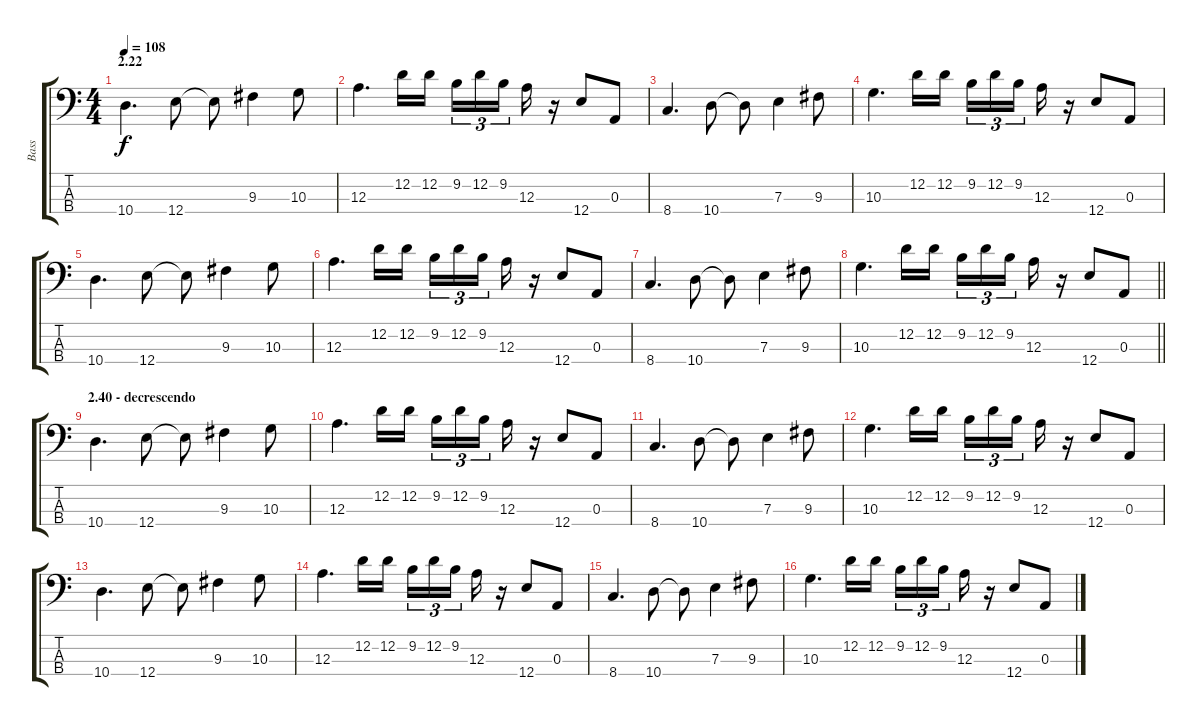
\track ("Bass" "Bass") {instrument electricbasspick}
\staff {score tabs}
\tuning (G2 D2 A1 E1) {hide}
\ts (4 4)
\section ("" "2.22")
\tempo 108
\clef f4
\ks c
10.4.4{d dy f} 12.4.8 12.4{t}.8 9.3.4 10.3.8 |
12.3.4{d} 12.2.16 12.2.16 9.2.16{tu (3 2)} 12.2.16{tu (3 2)} 9.2.16{tu (3 2) beam splitsecondary} 12.3.16 r.16 12.4.8 0.3.8 |
8.4.4{d} 10.4.8 10.4{t}.8 7.3.4 9.3.8 |
10.3.4{d} 12.2.16 12.2.16 9.2.16{tu (3 2)} 12.2.16{tu (3 2)} 9.2.16{tu (3 2) beam splitsecondary} 12.3.16 r.16 12.4.8 0.3.8 |
10.4.4{d} 12.4.8 12.4{t}.8 9.3.4 10.3.8 |
12.3.4{d} 12.2.16 12.2.16 9.2.16{tu (3 2)} 12.2.16{tu (3 2)} 9.2.16{tu (3 2) beam splitsecondary} 12.3.16 r.16 12.4.8 0.3.8 |
8.4.4{d} 10.4.8 10.4{t}.8 7.3.4 9.3.8 |
\barLineRight lightlight
10.3.4{d} 12.2.16 12.2.16 9.2.16{tu (3 2)} 12.2.16{tu (3 2)} 9.2.16{tu (3 2) beam splitsecondary} 12.3.16 r.16 12.4.8 0.3.8 |
\section ("" "2.40 - decrescendo")
10.4.4{d} 12.4.8 12.4{t}.8 9.3.4 10.3.8 |
12.3.4{d} 12.2.16 12.2.16 9.2.16{tu (3 2)} 12.2.16{tu (3 2)} 9.2.16{tu (3 2) beam splitsecondary} 12.3.16 r.16 12.4.8 0.3.8 |
8.4.4{d} 10.4.8 10.4{t}.8 7.3.4 9.3.8 |
10.3.4{d} 12.2.16 12.2.16 9.2.16{tu (3 2)} 12.2.16{tu (3 2)} 9.2.16{tu (3 2) beam splitsecondary} 12.3.16 r.16 12.4.8 0.3.8 |
10.4.4{d} 12.4.8 12.4{t}.8 9.3.4 10.3.8 |
12.3.4{d} 12.2.16 12.2.16 9.2.16{tu (3 2)} 12.2.16{tu (3 2)} 9.2.16{tu (3 2) beam splitsecondary} 12.3.16 r.16 12.4.8 0.3.8 |
8.4.4{d} 10.4.8 10.4{t}.8 7.3.4 9.3.8 |
10.3.4{d} 12.2.16 12.2.16 9.2.16{tu (3 2)} 12.2.16{tu (3 2)} 9.2.16{tu (3 2) beam splitsecondary} 12.3.16 r.16 12.4.8 0.3.8
